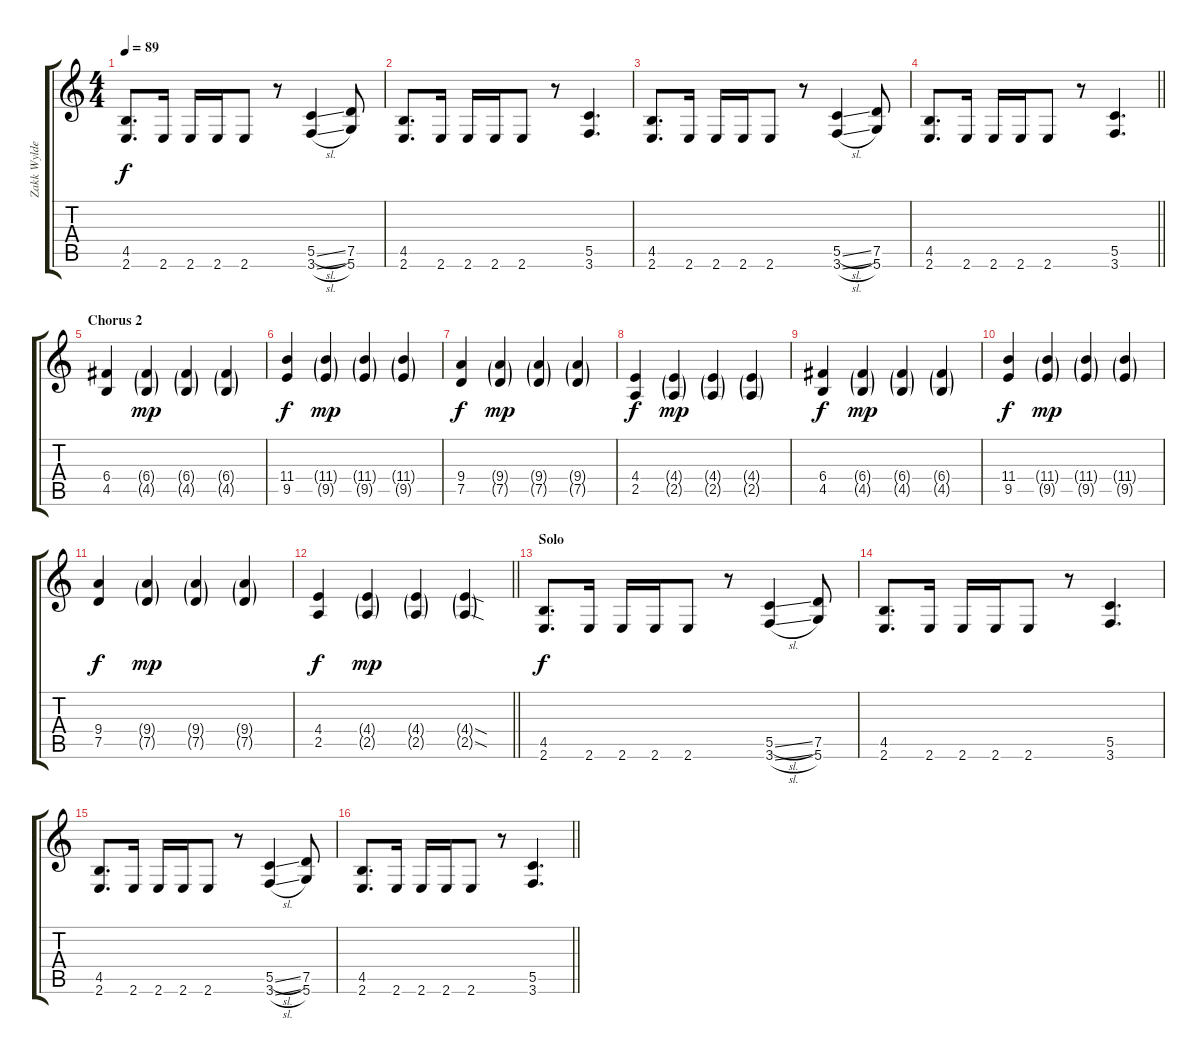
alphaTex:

\track ("Zakk Wylde" "Zakk Wylde") {instrument distortionguitar}
\staff {score tabs}
\tuning (D4 A3 F3 C3 G2 D2) {hide}
\ts (4 4)
\tempo 89
\clef g2
\ks c
(4.5 2.6).8{d dy f} 2.6.16 2.6.16 2.6.16 2.6.8 r.8 (5.5{sl} 3.6{sl}).4 (7.5 5.6).8 |
(4.5 2.6).8{d} 2.6.16 2.6.16 2.6.16 2.6.8 r.8 (5.5 3.6).4{d} |
(4.5 2.6).8{d} 2.6.16 2.6.16 2.6.16 2.6.8 r.8 (5.5{sl} 3.6{sl}).4 (7.5 5.6).8 |
\barLineRight lightlight
(4.5 2.6).8{d} 2.6.16 2.6.16 2.6.16 2.6.8 r.8 (5.5 3.6).4{d} |
\section ("" "Chorus 2")
(6.4 4.5).4 (6.4{g} 4.5{g}).4{dy mp} (6.4{g} 4.5{g}).4 (6.4{g} 4.5{g}).4 |
(11.4 9.5).4{dy f} (11.4{g} 9.5{g}).4{dy mp} (11.4{g} 9.5{g}).4 (11.4{g} 9.5{g}).4 |
(9.4 7.5).4{dy f} (9.4{g} 7.5{g}).4{dy mp} (9.4{g} 7.5{g}).4 (9.4{g} 7.5{g}).4 |
(4.4 2.5).4{dy f} (4.4{g} 2.5{g}).4{dy mp} (4.4{g} 2.5{g}).4 (4.4{g} 2.5{g}).4 |
(6.4 4.5).4{dy f} (6.4{g} 4.5{g}).4{dy mp} (6.4{g} 4.5{g}).4 (6.4{g} 4.5{g}).4 |
(11.4 9.5).4{dy f} (11.4{g} 9.5{g}).4{dy mp} (11.4{g} 9.5{g}).4 (11.4{g} 9.5{g}).4 |
(9.4 7.5).4{dy f} (9.4{g} 7.5{g}).4{dy mp} (9.4{g} 7.5{g}).4 (9.4{g} 7.5{g}).4 |
\barLineRight lightlight
(4.4 2.5).4{dy f} (4.4{g} 2.5{g}).4{dy mp} (4.4{g} 2.5{g}).4 (4.4{sod g} 2.5{sod g}).4 |
\section ("" "Solo")
(4.5 2.6).8{d dy f} 2.6.16 2.6.16 2.6.16 2.6.8 r.8 (5.5{sl} 3.6{sl}).4 (7.5 5.6).8 |
(4.5 2.6).8{d} 2.6.16 2.6.16 2.6.16 2.6.8 r.8 (5.5 3.6).4{d} |
(4.5 2.6).8{d} 2.6.16 2.6.16 2.6.16 2.6.8 r.8 (5.5{sl} 3.6{sl}).4 (7.5 5.6).8 |
\barLineRight lightlight
(4.5 2.6).8{d} 2.6.16 2.6.16 2.6.16 2.6.8 r.8 (5.5 3.6).4{d}
